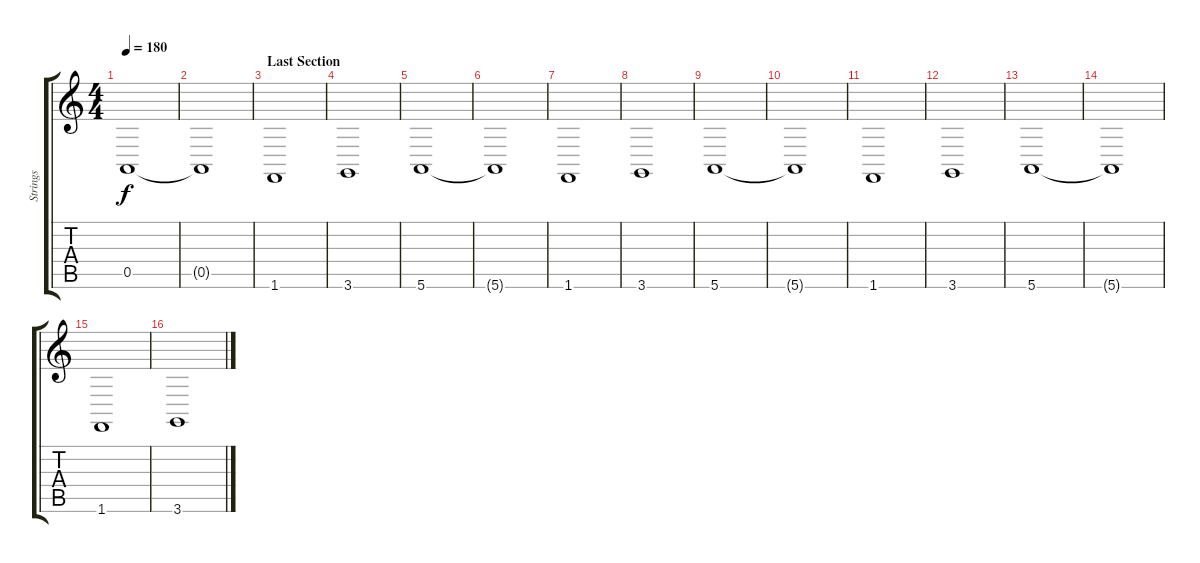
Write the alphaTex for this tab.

\track ("Strings" "Strings") {instrument stringensemble1}
\staff {score tabs}
\tuning (E4 B3 G3 D3 A2 E2) {hide}
\ts (4 4)
\tempo 180
\clef g2
\ks c
0.5.1{dy f} |
0.5{t}.1{volume 10} |
\section ("" "Last Section")
1.6.1 |
3.6.1 |
5.6.1 |
5.6{t}.1 |
1.6.1 |
3.6.1 |
5.6.1 |
5.6{t}.1 |
1.6.1 |
3.6.1 |
5.6.1 |
5.6{t}.1 |
1.6.1 |
3.6.1
